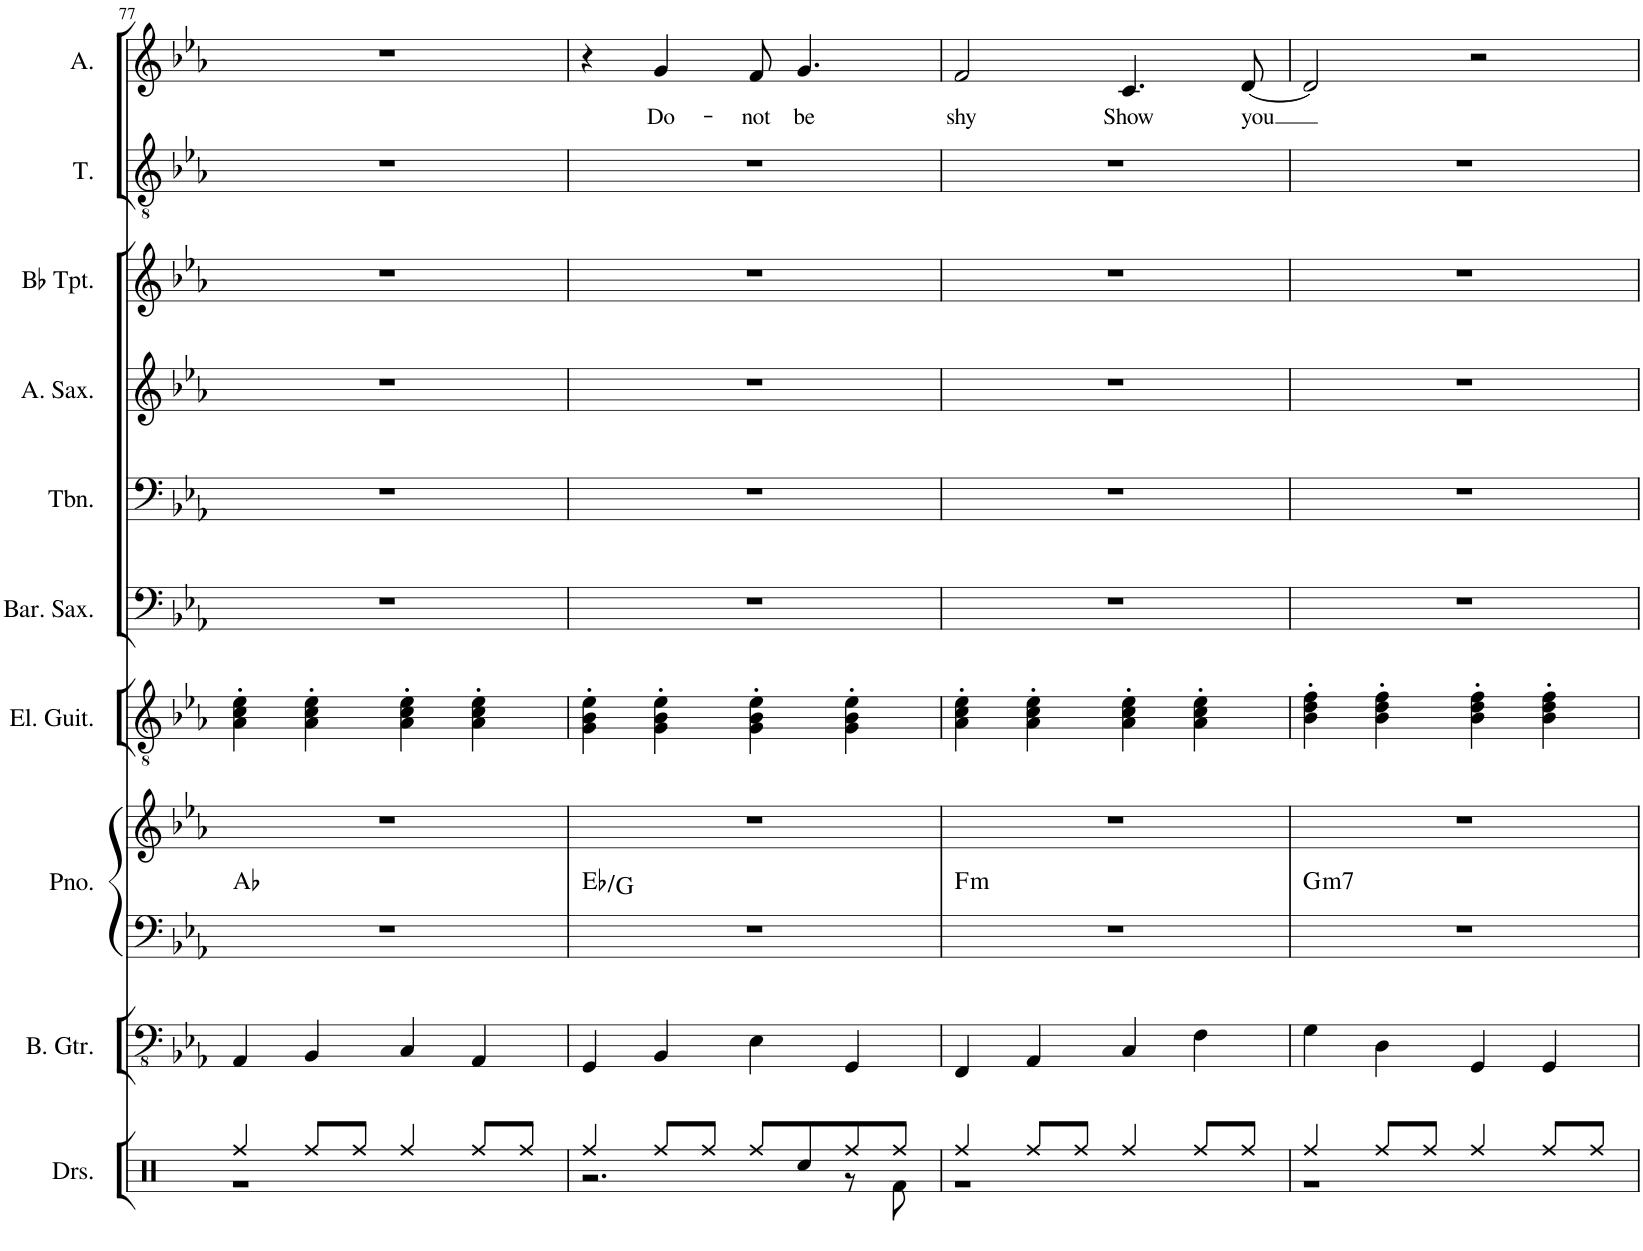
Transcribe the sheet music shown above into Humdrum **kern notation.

**kern	**kern	**kern	**kern	**harte	**kern	**kern	**kern	**kern	**kern	**kern	**kern	**text
*part10	*part9	*part8	*part8	*part8	*part7	*part6	*part5	*part4	*part3	*part2	*part1	*part1
*staff11	*staff10	*staff9	*staff8	*	*staff7	*staff6	*staff5	*staff4	*staff3	*staff2	*staff1	*staff1
*I"Drumset	*I"Bass Guitar	*I"Piano	*	*	*I"Electric Guitar	*I"Baritone Saxophone	*I"Trombone	*I"Alto Saxophone	*I"Bb Trumpet	*I"Tenor	*I"Alto	*
*I'Drs.	*I'B. Gtr.	*I'Pno.	*	*	*I'El. Guit.	*I'Bar. Sax.	*I'Tbn.	*I'A. Sax.	*I'Bb Tpt.	*I'T.	*I'A.	*
!!LO:PB:g=z
*clefX	*clefFv4	*clefF4	*clefG2	*	*clefGv2	*clefF4	*clefF4	*clefG2	*clefG2	*clefGv2	*clefG2	*
*	*	*	*	*	*	*ITrd12c21	*	*ITrd5c9	*ITrd1c2	*	*	*
*k[]	*k[b-e-a-]	*k[b-e-a-]	*k[b-e-a-]	*	*k[b-e-a-]	*k[b-e-a-]	*k[b-e-a-]	*k[b-e-a-]	*k[b-e-a-]	*k[b-e-a-]	*k[b-e-a-]	*
*M2/2	*M2/2	*M2/2	*M2/2	*	*M2/2	*M2/2	*M2/2	*M2/2	*M2/2	*M2/2	*M2/2	*
*met(c|)	*met(c|)	*met(c|)	*met(c|)	*	*met(c|)	*met(c|)	*met(c|)	*met(c|)	*met(c|)	*met(c|)	*met(c|)	*
=77	=77	=77	=77	=77	=77	=77	=77	=77	=77	=77	=77	=77
*^	*	*	*	*	*	*	*	*	*	*	*	*
4Rff/	1r	4AAA-/	1r	1r	Ab:maj	4A-\' 4c\' 4e-\'	1r	1r	1r	1r	1r	1r	.
8Rff/L	.	4BBB-/	.	.	.	4A-\' 4c\' 4e-\'	.	.	.	.	.	.	.
8Rff/J	.	.	.	.	.	.	.	.	.	.	.	.	.
4Rff/	.	4CC/	.	.	.	4A-\' 4c\' 4e-\'	.	.	.	.	.	.	.
8Rff/L	.	4AAA-/	.	.	.	4A-\' 4c\' 4e-\'	.	.	.	.	.	.	.
8Rff/J	.	.	.	.	.	.	.	.	.	.	.	.	.
=78	=78	=78	=78	=78	=78	=78	=78	=78	=78	=78	=78	=78	=78
4Rff/	2.r	4GGG/	1r	1r	Eb:maj/3	4G\' 4B-\' 4e-\'	1r	1r	1r	1r	1r	4r	.
!	!	!	!	!	!	!	!	!	!	!	!	!	!LO:LY:b
8Rff/L	.	4BBB-/	.	.	.	4G\' 4B-\' 4e-\'	.	.	.	.	.	4g/	Do-
8Rff/J	.	.	.	.	.	.	.	.	.	.	.	.	.
!	!	!	!	!	!	!	!	!	!	!	!	!	!LO:LY:b
8Rff/L	.	4EE-\	.	.	.	4G\' 4B-\' 4e-\'	.	.	.	.	.	8f/	-not
!	!	!	!	!	!	!	!	!	!	!	!	!	!LO:LY:b
8Rcc/	.	.	.	.	.	.	.	.	.	.	.	4.g/	be
8Rff/	8r	4GGG/	.	.	.	4G\' 4B-\' 4e-\'	.	.	.	.	.	.	.
8Rff/J	8Rf\	.	.	.	.	.	.	.	.	.	.	.	.
=79	=79	=79	=79	=79	=79	=79	=79	=79	=79	=79	=79	=79	=79
!	!	!	!	!	!LO:H:kt=m	!	!	!	!	!	!	!	!LO:LY:b
4Rff/	1r	4FFF/	1r	1r	F:min	4A-\' 4c\' 4e-\'	1r	1r	1r	1r	1r	2f/	shy
8Rff/L	.	4AAA-/	.	.	.	4A-\' 4c\' 4e-\'	.	.	.	.	.	.	.
8Rff/J	.	.	.	.	.	.	.	.	.	.	.	.	.
!	!	!	!	!	!	!	!	!	!	!	!	!	!LO:LY:b
4Rff/	.	4CC/	.	.	.	4A-\' 4c\' 4e-\'	.	.	.	.	.	4.c/	Show
8Rff/L	.	4FF\	.	.	.	4A-\' 4c\' 4e-\'	.	.	.	.	.	.	.
!	!	!	!	!	!	!	!	!	!	!	!	!	!LO:LY:b
8Rff/J	.	.	.	.	.	.	.	.	.	.	.	[8d/	you
=80	=80	=80	=80	=80	=80	=80	=80	=80	=80	=80	=80	=80	=80
!	!	!	!	!	!LO:H:kt=m7	!	!	!	!	!	!	!	!
4Rff/	1r	4GG\	1r	1r	G:min7	4B-\' 4d\' 4f\'	1r	1r	1r	1r	1r	2d/]	.
8Rff/L	.	4DD\	.	.	.	4B-\' 4d\' 4f\'	.	.	.	.	.	.	.
8Rff/J	.	.	.	.	.	.	.	.	.	.	.	.	.
4Rff/	.	4GGG/	.	.	.	4B-\' 4d\' 4f\'	.	.	.	.	.	2r	.
8Rff/L	.	4GGG/	.	.	.	4B-\' 4d\' 4f\'	.	.	.	.	.	.	.
8Rff/J	.	.	.	.	.	.	.	.	.	.	.	.	.
*v	*v	*	*	*	*	*	*	*	*	*	*	*	*
=	=	=	=	=	=	=	=	=	=	=	=	=
*-	*-	*-	*-	*-	*-	*-	*-	*-	*-	*-	*-	*-
